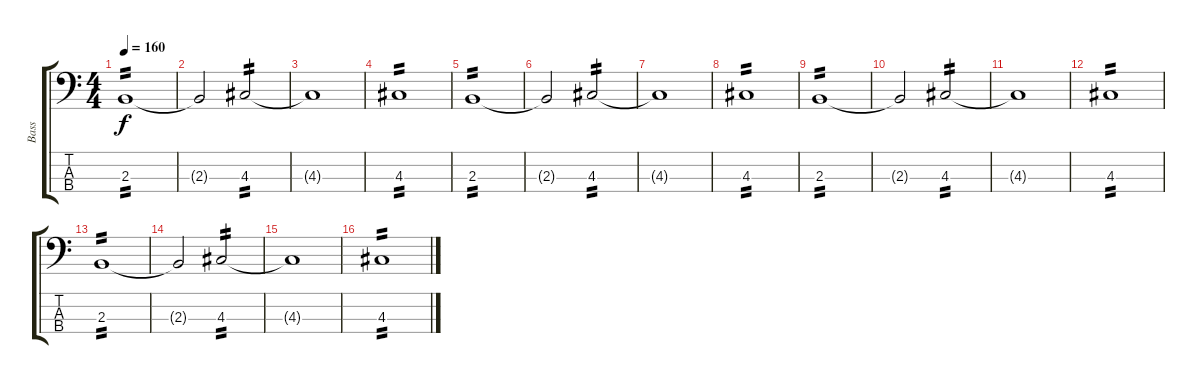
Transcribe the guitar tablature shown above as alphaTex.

\track ("Bass" "Bass") {instrument electricbassfinger}
\staff {score tabs}
\tuning (G2 D2 A1 E1) {hide}
\ts (4 4)
\tempo 160
\clef f4
\ks c
2.3.1{tp 2 dy f instrument electricbassfinger} |
2.3{t}.2 4.3.2{tp 2} |
4.3{t}.1 |
4.3.1{tp 2} |
2.3.1{tp 2} |
2.3{t}.2 4.3.2{tp 2} |
4.3{t}.1 |
4.3.1{tp 2} |
2.3.1{tp 2} |
2.3{t}.2 4.3.2{tp 2} |
4.3{t}.1 |
4.3.1{tp 2} |
2.3.1{tp 2} |
2.3{t}.2 4.3.2{tp 2} |
4.3{t}.1 |
4.3.1{tp 2}
